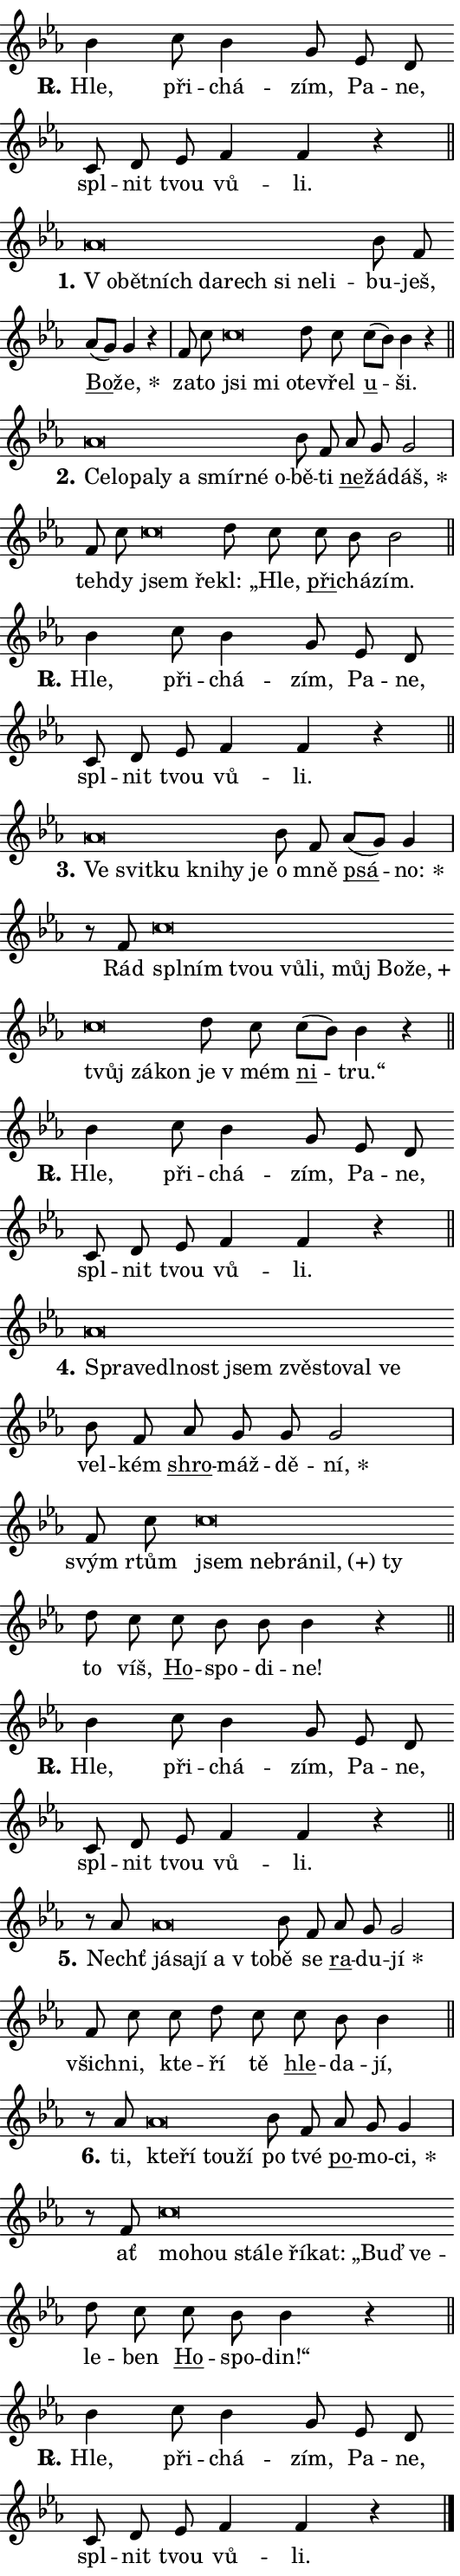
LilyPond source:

\version "2.24.0"
\header { tagline = "" }
\paper {
  indent = 0\cm
  top-margin = 0\cm
  right-margin = 0.13\cm % to fit lyric hyphens
  bottom-margin = 0\cm
  left-margin = 0\cm
  paper-width = 9\cm
  page-breaking = #ly:one-page-breaking
  system-system-spacing.basic-distance = #11
  score-system-spacing.basic-distance = #11
  ragged-last = ##f
}


%% Author: Thomas Morley
%% https://lists.gnu.org/archive/html/lilypond-user/2020-05/msg00002.html
#(define (line-position grob)
"Returns position of @var[grob} in current system:
   @code{'start}, if at first time-step
   @code{'end}, if at last time-step
   @code{'middle} otherwise
"
  (let* ((col (ly:item-get-column grob))
         (ln (ly:grob-object col 'left-neighbor))
         (rn (ly:grob-object col 'right-neighbor))
         (col-to-check-left (if (ly:grob? ln) ln col))
         (col-to-check-right (if (ly:grob? rn) rn col))
         (break-dir-left
           (and
             (ly:grob-property col-to-check-left 'non-musical #f)
             (ly:item-break-dir col-to-check-left)))
         (break-dir-right
           (and
             (ly:grob-property col-to-check-right 'non-musical #f)
             (ly:item-break-dir col-to-check-right))))
        (cond ((eqv? 1 break-dir-left) 'start)
              ((eqv? -1 break-dir-right) 'end)
              (else 'middle))))

#(define (tranparent-at-line-position vctor)
  (lambda (grob)
  "Relying on @code{line-position} select the relevant enry from @var{vctor}.
Used to determine transparency,"
    (case (line-position grob)
      ((end) (not (vector-ref vctor 0)))
      ((middle) (not (vector-ref vctor 1)))
      ((start) (not (vector-ref vctor 2))))))

noteHeadBreakVisibility =
#(define-music-function (break-visibility)(vector?)
"Makes @code{NoteHead}s transparent relying on @var{break-visibility}"
#{
  \override NoteHead.transparent =
    #(tranparent-at-line-position break-visibility)
#})

#(define delete-ledgers-for-transparent-note-heads
  (lambda (grob)
    "Reads whether a @code{NoteHead} is transparent.
If so this @code{NoteHead} is removed from @code{'note-heads} from
@var{grob}, which is supposed to be @code{LedgerLineSpanner}.
As a result ledgers are not printed for this @code{NoteHead}"
    (let* ((nhds-array (ly:grob-object grob 'note-heads))
           (nhds-list
             (if (ly:grob-array? nhds-array)
                 (ly:grob-array->list nhds-array)
                 '()))
           ;; Relies on the transparent-property being done before
           ;; Staff.LedgerLineSpanner.after-line-breaking is executed.
           ;; This is fragile ...
           (to-keep
             (remove
               (lambda (nhd)
                 (ly:grob-property nhd 'transparent #f))
               nhds-list)))
      ;; TODO find a better method to iterate over grob-arrays, similiar
      ;; to filter/remove etc for lists
      ;; For now rebuilt from scratch
      (set! (ly:grob-object grob 'note-heads)  '())
      (for-each
        (lambda (nhd)
          (ly:pointer-group-interface::add-grob grob 'note-heads nhd))
        to-keep))))

squashNotes = {
  \override NoteHead.X-extent = #'(-0.2 . 0.2)
  \override NoteHead.Y-extent = #'(-0.75 . 0)
  \override NoteHead.stencil =
    #(lambda (grob)
       (let ((pos (ly:grob-property grob 'staff-position)))
         (begin
           (if (< pos -7) (display "ERROR: Lower brevis then expected\n") (display ""))
           (if (<= pos -6) ly:text-interface::print ly:note-head::print))))
}
unSquashNotes = {
  \revert NoteHead.X-extent
  \revert NoteHead.Y-extent
  \revert NoteHead.stencil
}

hideNotes = \noteHeadBreakVisibility #begin-of-line-visible
unHideNotes = \noteHeadBreakVisibility #all-visible

% work-around for resetting accidentals
% https://lilypond.org/doc/v2.23/Documentation/notation/displaying-rhythms#unmetered-music
cadenzaMeasure = {
  \cadenzaOff
  \partial 1024 s1024
  \cadenzaOn
}

#(define-markup-command (accent layout props text) (markup?)
  "Underline accented syllable"
  (interpret-markup layout props
    #{\markup \override #'(offset . 4.3) \underline { #text }#}))

responsum = \markup \concat {
  "R" \hspace #-1.05 \path #0.1 #'((moveto 0 0.07) (lineto 0.9 0.8)) \hspace #0.05 "."
}

spaceSize = #0.6828661417322834 % exact space size for TeX Gyre Schola

\layout {
  \context {
    \Staff
    \remove "Time_signature_engraver"
    \override LedgerLineSpanner.after-line-breaking = #delete-ledgers-for-transparent-note-heads
  }
  \context {
    \Lyrics {
      \override LyricSpace.minimum-distance = \spaceSize
      \override LyricText.font-name = #"TeX Gyre Schola"
      \override LyricText.font-size = 1
      \override StanzaNumber.font-name = #"TeX Gyre Schola Bold"
      \override StanzaNumber.font-size = 1
    }
  }
  \context {
    \Score 
    \override NoteHead.text =
      #(lambda (grob) 
        (let ((pos (ly:grob-property grob 'staff-position)))
          #{\markup {
            \combine
              \halign #-0.55 \raise #(if (= pos -6) 0 0.5) \override #'(thickness . 2) \draw-line #'(3.2 . 0)
              \musicglyph "noteheads.sM1"
          }#}))
  }
}

% magnetic-lyrics.ily
%
%   written by
%     Jean Abou Samra <jean@abou-samra.fr>
%     Werner Lemberg <wl@gnu.org>
%
%   adapted by
%     Jiri Hon <jiri.hon@gmail.com>
%
% Version 2022-Apr-15

% https://www.mail-archive.com/lilypond-user@gnu.org/msg149350.html

#(define (Left_hyphen_pointer_engraver context)
   "Collect syllable-hyphen-syllable occurrences in lyrics and store
them in properties.  This engraver only looks to the left.  For
example, if the lyrics input is @code{foo -- bar}, it does the
following.

@itemize @bullet
@item
Set the @code{text} property of the @code{LyricHyphen} grob between
@q{foo} and @q{bar} to @code{foo}.

@item
Set the @code{left-hyphen} property of the @code{LyricText} grob with
text @q{foo} to the @code{LyricHyphen} grob between @q{foo} and
@q{bar}.
@end itemize

Use this auxiliary engraver in combination with the
@code{lyric-@/text::@/apply-@/magnetic-@/offset!} hook."
   (let ((hyphen #f)
         (text #f))
     (make-engraver
      (acknowledgers
       ((lyric-syllable-interface engraver grob source-engraver)
        (set! text grob)))
      (end-acknowledgers
       ((lyric-hyphen-interface engraver grob source-engraver)
        ;(when (not (grob::has-interface grob 'lyric-space-interface))
          (set! hyphen grob)));)
      ((stop-translation-timestep engraver)
       (when (and text hyphen)
         (ly:grob-set-object! text 'left-hyphen hyphen))
       (set! text #f)
       (set! hyphen #f)))))

#(define (lyric-text::apply-magnetic-offset! grob)
   "If the space between two syllables is less than the value in
property @code{LyricText@/.details@/.squash-threshold}, move the right
syllable to the left so that it gets concatenated with the left
syllable.

Use this function as a hook for
@code{LyricText@/.after-@/line-@/breaking} if the
@code{Left_@/hyphen_@/pointer_@/engraver} is active."
   (let ((hyphen (ly:grob-object grob 'left-hyphen #f)))
     (when hyphen
       (let ((left-text (ly:spanner-bound hyphen LEFT)))
         (when (grob::has-interface left-text 'lyric-syllable-interface)
           (let* ((common (ly:grob-common-refpoint grob left-text X))
                  (this-x-ext (ly:grob-extent grob common X))
                  (left-x-ext
                   (begin
                     ;; Trigger magnetism for left-text.
                     (ly:grob-property left-text 'after-line-breaking)
                     (ly:grob-extent left-text common X)))
                  ;; `delta` is the gap width between two syllables.
                  (delta (- (interval-start this-x-ext)
                            (interval-end left-x-ext)))
                  (details (ly:grob-property grob 'details))
                  (threshold (assoc-get 'squash-threshold details 0.2)))
             (when (< delta threshold)
               (let* (;; We have to manipulate the input text so that
                      ;; ligatures crossing syllable boundaries are not
                      ;; disabled.  For languages based on the Latin
                      ;; script this is essentially a beautification.
                      ;; However, for non-Western scripts it can be a
                      ;; necessity.
                      (lt (ly:grob-property left-text 'text))
                      (rt (ly:grob-property grob 'text))
                      (is-space (grob::has-interface hyphen 'lyric-space-interface))
                      (space (if is-space " " ""))
                      (extra-delta (if is-space spaceSize 0))
                      ;; Append new syllable.
                      (ltrt-space (if (and (string? lt) (string? rt))
                                (string-append lt space rt)
                                (make-concat-markup (list lt space rt))))
                      ;; Right-align `ltrt` to the right side.
                      (ltrt-space-markup (grob-interpret-markup
                               grob
                               (make-translate-markup
                                (cons (interval-length this-x-ext) 0)
                                (make-right-align-markup ltrt-space)))))
                 (begin
                   ;; Don't print `left-text`.
                   (ly:grob-set-property! left-text 'stencil #f)
                   ;; Set text and stencil (which holds all collected
                   ;; syllables so far) and shift it to the left.
                   (ly:grob-set-property! grob 'text ltrt-space)
                   (ly:grob-set-property! grob 'stencil ltrt-space-markup)
                   (ly:grob-translate-axis! grob (- (- delta extra-delta)) X))))))))))


#(define (lyric-hyphen::displace-bounds-first grob)
   ;; Make very sure this callback isn't triggered too early.
   (let ((left (ly:spanner-bound grob LEFT))
         (right (ly:spanner-bound grob RIGHT)))
     (ly:grob-property left 'after-line-breaking)
     (ly:grob-property right 'after-line-breaking)
     (ly:lyric-hyphen::print grob)))

squashThreshold = #0.4

\layout {
  \context {
    \Lyrics
    \consists #Left_hyphen_pointer_engraver
    \override LyricText.after-line-breaking =
      #lyric-text::apply-magnetic-offset!
    \override LyricHyphen.stencil = #lyric-hyphen::displace-bounds-first
    \override LyricText.details.squash-threshold = \squashThreshold
    \override LyricHyphen.minimum-distance = 0
    \override LyricHyphen.minimum-length = \squashThreshold
  }
}

squashText = \override LyricText.details.squash-threshold = 9999
unSquashText = \override LyricText.details.squash-threshold = \squashThreshold

leftText = \override LyricText.self-alignment-X = #LEFT
unLeftText = \revert LyricText.self-alignment-X

starOffset = #(lambda (grob) 
                (let ((x_offset (ly:self-alignment-interface::aligned-on-x-parent grob)))
                  (if (= x_offset 0) 0 (+ x_offset 1.2))))

star = #(define-music-function (syllable)(string?)
"Append star separator at the end of a syllable"
#{
  \once \override LyricText.X-offset = #starOffset
  \lyricmode { \markup {
    #syllable
    \override #'((font-name . "TeX Gyre Schola Bold")) \hspace #0.2 \lower #0.65 \larger "*"
  } }
#})

starAccent = #(define-music-function (syllable)(string?)
"Append star separator at the end of a syllable and make accent"
#{
  \once \override LyricText.X-offset = #starOffset
  \lyricmode { \markup {
    \accent #syllable
    \override #'((font-name . "TeX Gyre Schola Bold")) \hspace #0.2 \lower #0.65 \larger "*"
  } }
#})

breath = #(define-music-function (syllable)(string?)
"Append breathing indicator at the end of a syllable"
#{
  \lyricmode { \markup { #syllable "+" } }
#})

optionalBreath = #(define-music-function (syllable)(string?)
"Append optional breathing indicator at the end of a syllable"
#{
  \lyricmode { \markup { #syllable "(+)" } }
#})


\score {
    <<
        \new Voice = "melody" { \cadenzaOn \key es \major \relative { bes'4 c8 bes4 g8 \bar "" es d \bar "" c d es \bar "" f4 f r \cadenzaMeasure \bar "||" \break } }
        \new Lyrics \lyricsto "melody" { \lyricmode { \set stanza = \responsum
Hle, při -- chá -- zím, Pa -- ne, spl -- nit tvou vů -- li. } }
    >>
    \layout {}
}

\score {
    <<
        \new Voice = "melody" { \cadenzaOn \key es \major \relative { \squashNotes as'\breve*1/16 \hideNotes \breve*1/16 \bar "" \breve*1/16 \bar "" \breve*1/16 \bar "" \breve*1/16 \bar "" \breve*1/16 \bar "" \breve*1/16 \breve*1/16 \bar "" \unHideNotes \unSquashNotes bes8 f \bar "" as[( g)] g4 r \cadenzaMeasure \bar "|" f8 c' \bar "" \squashNotes c\breve*1/16 \hideNotes \breve*1/16 \breve*1/16 \bar "" \unHideNotes \unSquashNotes d8 c \bar "" c[( bes)] bes4 r \cadenzaMeasure \bar "||" \break } }
        \new Lyrics \lyricsto "melody" { \lyricmode { \set stanza = "1."
\leftText "V o" -- \squashText bět -- ních da -- rech si ne -- li -- \unLeftText \unSquashText bu -- ješ, \markup \accent Bo -- \star že, za -- to \leftText jsi \squashText mi o -- \unLeftText \unSquashText te -- vřel \markup \accent u -- ši. } }
    >>
    \layout {}
}

\score {
    <<
        \new Voice = "melody" { \cadenzaOn \key es \major \relative { \squashNotes as'\breve*1/16 \hideNotes \breve*1/16 \bar "" \breve*1/16 \bar "" \breve*1/16 \bar "" \breve*1/16 \bar "" \breve*1/16 \bar "" \breve*1/16 \breve*1/16 \bar "" \unHideNotes \unSquashNotes bes8 f \bar "" as g g2 \cadenzaMeasure \bar "|" f8 c' \bar "" \squashNotes c\breve*1/16 \hideNotes \breve*1/16 \bar "" \unHideNotes \unSquashNotes d8 c \bar "" c bes bes2 \cadenzaMeasure \bar "||" \break } }
        \new Lyrics \lyricsto "melody" { \lyricmode { \set stanza = "2."
\leftText Ce -- \squashText lo -- pa -- ly a smír -- né o -- \unLeftText \unSquashText bě -- ti \markup \accent ne -- žá -- \star dáš, teh -- dy \leftText jsem \squashText ře -- \unLeftText \unSquashText kl: „Hle, \markup \accent při -- chá -- zím. } }
    >>
    \layout {}
}

\score {
    <<
        \new Voice = "melody" { \cadenzaOn \key es \major \relative { bes'4 c8 bes4 g8 \bar "" es d \bar "" c d es \bar "" f4 f r \cadenzaMeasure \bar "||" \break } }
        \new Lyrics \lyricsto "melody" { \lyricmode { \set stanza = \responsum
Hle, při -- chá -- zím, Pa -- ne, spl -- nit tvou vů -- li. } }
    >>
    \layout {}
}

\score {
    <<
        \new Voice = "melody" { \cadenzaOn \key es \major \relative { \squashNotes as'\breve*1/16 \hideNotes \breve*1/16 \bar "" \breve*1/16 \bar "" \breve*1/16 \bar "" \breve*1/16 \breve*1/16 \bar "" \unHideNotes \unSquashNotes bes8 f \bar "" as[( g)] g4 \cadenzaMeasure \bar "|" r8 f8 \squashNotes c'\breve*1/16 \hideNotes \breve*1/16 \bar "" \breve*1/16 \bar "" \breve*1/16 \bar "" \breve*1/16 \bar "" \breve*1/16 \bar "" \breve*1/16 \bar "" \breve*1/16 \bar "" \breve*1/16 \bar "" \breve*1/16 \breve*1/16 \bar "" \unHideNotes \unSquashNotes d8 c \bar "" c[( bes)] bes4 r \cadenzaMeasure \bar "||" \break } }
        \new Lyrics \lyricsto "melody" { \lyricmode { \set stanza = "3."
\leftText Ve \squashText svit -- ku kni -- hy je \unLeftText \unSquashText o mně \markup \accent psá -- \star no: Rád \leftText spl -- \squashText ním tvou vů -- li, můj Bo -- \breath "že," tvůj zá -- kon \unLeftText \unSquashText je "v mém" \markup \accent ni -- tru.“ } }
    >>
    \layout {}
}

\score {
    <<
        \new Voice = "melody" { \cadenzaOn \key es \major \relative { bes'4 c8 bes4 g8 \bar "" es d \bar "" c d es \bar "" f4 f r \cadenzaMeasure \bar "||" \break } }
        \new Lyrics \lyricsto "melody" { \lyricmode { \set stanza = \responsum
Hle, při -- chá -- zím, Pa -- ne, spl -- nit tvou vů -- li. } }
    >>
    \layout {}
}

\score {
    <<
        \new Voice = "melody" { \cadenzaOn \key es \major \relative { \squashNotes as'\breve*1/16 \hideNotes \breve*1/16 \bar "" \breve*1/16 \bar "" \breve*1/16 \bar "" \breve*1/16 \bar "" \breve*1/16 \bar "" \breve*1/16 \bar "" \breve*1/16 \breve*1/16 \bar "" \unHideNotes \unSquashNotes bes8 f \bar "" as g g g2 \cadenzaMeasure \bar "|" f8 c' \bar "" \squashNotes c\breve*1/16 \hideNotes \breve*1/16 \bar "" \breve*1/16 \bar "" \breve*1/16 \breve*1/16 \bar "" \unHideNotes \unSquashNotes d8 c \bar "" c bes bes bes4 r \cadenzaMeasure \bar "||" \break } }
        \new Lyrics \lyricsto "melody" { \lyricmode { \set stanza = "4."
\leftText Spra -- \squashText ve -- dl -- nost jsem zvě -- sto -- val ve \unLeftText \unSquashText vel -- kém \markup \accent shro -- máž -- dě -- \star ní, svým rtům \leftText jsem \squashText ne -- brá -- \optionalBreath nil, ty \unLeftText \unSquashText to víš, \markup \accent Ho -- spo -- di -- ne! } }
    >>
    \layout {}
}

\score {
    <<
        \new Voice = "melody" { \cadenzaOn \key es \major \relative { bes'4 c8 bes4 g8 \bar "" es d \bar "" c d es \bar "" f4 f r \cadenzaMeasure \bar "||" \break } }
        \new Lyrics \lyricsto "melody" { \lyricmode { \set stanza = \responsum
Hle, při -- chá -- zím, Pa -- ne, spl -- nit tvou vů -- li. } }
    >>
    \layout {}
}

\score {
    <<
        \new Voice = "melody" { \cadenzaOn \key es \major \relative { r8 as'8 \squashNotes as\breve*1/16 \hideNotes \breve*1/16 \bar "" \breve*1/16 \bar "" \breve*1/16 \breve*1/16 \bar "" \unHideNotes \unSquashNotes bes8 f \bar "" as g g2 \cadenzaMeasure \bar "|" f8 c' \bar "" c d8 c \bar "" c bes bes4 \cadenzaMeasure \bar "||" \break } }
        \new Lyrics \lyricsto "melody" { \lyricmode { \set stanza = "5."
Nechť \leftText já -- \squashText sa -- jí a "v to" -- \unLeftText \unSquashText bě se \markup \accent ra -- du -- \star jí všich -- ni, kte -- ří tě \markup \accent hle -- da -- jí, } }
    >>
    \layout {}
}

\score {
    <<
        \new Voice = "melody" { \cadenzaOn \key es \major \relative { r8 as'8 \squashNotes as\breve*1/16 \hideNotes \breve*1/16 \bar "" \breve*1/16 \breve*1/16 \bar "" \unHideNotes \unSquashNotes bes8 f \bar "" as g g4 \cadenzaMeasure \bar "|" r8 f8 \squashNotes c'\breve*1/16 \hideNotes \breve*1/16 \bar "" \breve*1/16 \bar "" \breve*1/16 \bar "" \breve*1/16 \bar "" \breve*1/16 \bar "" \breve*1/16 \breve*1/16 \bar "" \unHideNotes \unSquashNotes d8 c \bar "" c bes bes4 r \cadenzaMeasure \bar "||" \break } }
        \new Lyrics \lyricsto "melody" { \lyricmode { \set stanza = "6."
ti, \leftText kte -- \squashText ří tou -- ží \unLeftText \unSquashText po tvé \markup \accent po -- mo -- \star ci, ať \leftText mo -- \squashText hou stá -- le ří -- kat: „Buď ve -- \unLeftText \unSquashText le -- ben \markup \accent Ho -- spo -- din!“ } }
    >>
    \layout {}
}

\score {
    <<
        \new Voice = "melody" { \cadenzaOn \key es \major \relative { bes'4 c8 bes4 g8 \bar "" es d \bar "" c d es \bar "" f4 f r \cadenzaMeasure \bar "||" \break } \bar "|." }
        \new Lyrics \lyricsto "melody" { \lyricmode { \set stanza = \responsum
Hle, při -- chá -- zím, Pa -- ne, spl -- nit tvou vů -- li. } }
    >>
    \layout {}
}
